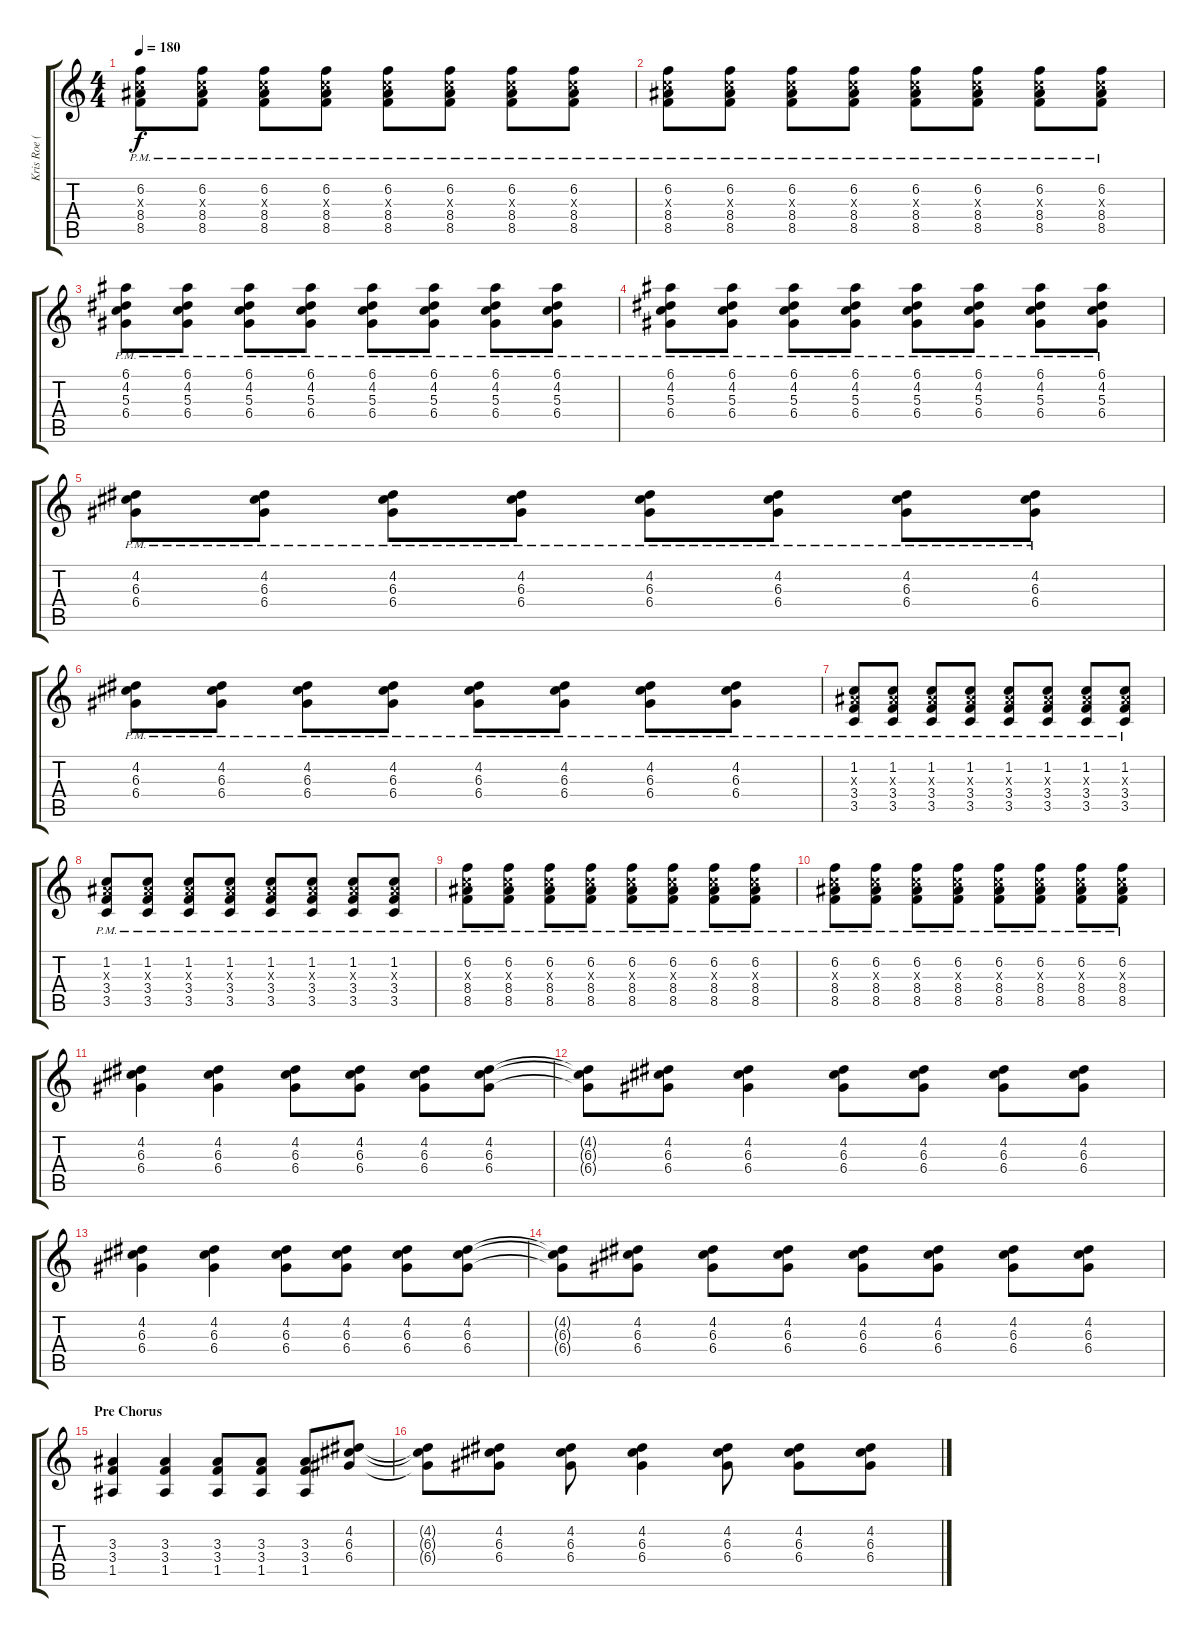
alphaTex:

\track ("Kris Roe (Rythm gtr)" "Kris Roe (") {instrument overdrivenguitar}
\staff {score tabs}
\tuning (E4 B3 G3 D3 A2 E2) {hide}
\ts (4 4)
\tempo 180
\clef g2
\ks c
(6.2{pm} 5.3{x} 8.4{pm} 8.5{pm}).8{dy f} (6.2{pm} 5.3{x} 8.4{pm} 8.5{pm}).8 (6.2{pm} 5.3{x} 8.4{pm} 8.5{pm}).8 (6.2{pm} 5.3{x} 8.4{pm} 8.5{pm}).8 (6.2{pm} 5.3{x} 8.4{pm} 8.5{pm}).8 (6.2{pm} 5.3{x} 8.4{pm} 8.5{pm}).8 (6.2{pm} 5.3{x} 8.4{pm} 8.5{pm}).8 (6.2{pm} 5.3{x} 8.4{pm} 8.5{pm}).8 |
(6.2{pm} 5.3{x} 8.4{pm} 8.5{pm}).8 (6.2{pm} 5.3{x} 8.4{pm} 8.5{pm}).8 (6.2{pm} 5.3{x} 8.4{pm} 8.5{pm}).8 (6.2{pm} 5.3{x} 8.4{pm} 8.5{pm}).8 (6.2{pm} 5.3{x} 8.4{pm} 8.5{pm}).8 (6.2{pm} 5.3{x} 8.4{pm} 8.5{pm}).8 (6.2{pm} 5.3{x} 8.4{pm} 8.5{pm}).8 (6.2{pm} 5.3{x} 8.4{pm} 8.5{pm}).8 |
(6.1{pm} 4.2{pm} 5.3{pm} 6.4{pm}).8 (6.1{pm} 4.2{pm} 5.3{pm} 6.4{pm}).8 (6.1{pm} 4.2{pm} 5.3{pm} 6.4{pm}).8 (6.1{pm} 4.2{pm} 5.3{pm} 6.4{pm}).8 (6.1{pm} 4.2{pm} 5.3{pm} 6.4{pm}).8 (6.1{pm} 4.2{pm} 5.3{pm} 6.4{pm}).8 (6.1{pm} 4.2{pm} 5.3{pm} 6.4{pm}).8 (6.1{pm} 4.2{pm} 5.3{pm} 6.4{pm}).8 |
(6.1{pm} 4.2{pm} 5.3{pm} 6.4{pm}).8 (6.1{pm} 4.2{pm} 5.3{pm} 6.4{pm}).8 (6.1{pm} 4.2{pm} 5.3{pm} 6.4{pm}).8 (6.1{pm} 4.2{pm} 5.3{pm} 6.4{pm}).8 (6.1{pm} 4.2{pm} 5.3{pm} 6.4{pm}).8 (6.1{pm} 4.2{pm} 5.3{pm} 6.4{pm}).8 (6.1{pm} 4.2{pm} 5.3{pm} 6.4{pm}).8 (6.1{pm} 4.2{pm} 5.3{pm} 6.4{pm}).8 |
(4.2{pm} 6.3{pm} 6.4{pm}).8 (4.2{pm} 6.3{pm} 6.4{pm}).8 (4.2{pm} 6.3{pm} 6.4{pm}).8 (4.2{pm} 6.3{pm} 6.4{pm}).8 (4.2{pm} 6.3{pm} 6.4{pm}).8 (4.2{pm} 6.3{pm} 6.4{pm}).8 (4.2{pm} 6.3{pm} 6.4{pm}).8 (4.2{pm} 6.3{pm} 6.4{pm}).8 |
(4.2{pm} 6.3{pm} 6.4{pm}).8 (4.2{pm} 6.3{pm} 6.4{pm}).8 (4.2{pm} 6.3{pm} 6.4{pm}).8 (4.2{pm} 6.3{pm} 6.4{pm}).8 (4.2{pm} 6.3{pm} 6.4{pm}).8 (4.2{pm} 6.3{pm} 6.4{pm}).8 (4.2{pm} 6.3{pm} 6.4{pm}).8 (4.2{pm} 6.3{pm} 6.4{pm}).8 |
(1.2{pm} 3.3{x} 3.4{pm} 3.5{pm}).8 (1.2{pm} 3.3{x} 3.4{pm} 3.5{pm}).8 (1.2{pm} 3.3{x} 3.4{pm} 3.5{pm}).8 (1.2{pm} 3.3{x} 3.4{pm} 3.5{pm}).8 (1.2{pm} 3.3{x} 3.4{pm} 3.5{pm}).8 (1.2{pm} 3.3{x} 3.4{pm} 3.5{pm}).8 (1.2{pm} 3.3{x} 3.4{pm} 3.5{pm}).8 (1.2{pm} 3.3{x} 3.4{pm} 3.5{pm}).8 |
(1.2{pm} 3.3{x} 3.4{pm} 3.5{pm}).8 (1.2{pm} 3.3{x} 3.4{pm} 3.5{pm}).8 (1.2{pm} 3.3{x} 3.4{pm} 3.5{pm}).8 (1.2{pm} 3.3{x} 3.4{pm} 3.5{pm}).8 (1.2{pm} 3.3{x} 3.4{pm} 3.5{pm}).8 (1.2{pm} 3.3{x} 3.4{pm} 3.5{pm}).8 (1.2{pm} 3.3{x} 3.4{pm} 3.5{pm}).8 (1.2{pm} 3.3{x} 3.4{pm} 3.5{pm}).8 |
(6.2{pm} 5.3{x} 8.4{pm} 8.5{pm}).8 (6.2{pm} 5.3{x} 8.4{pm} 8.5{pm}).8 (6.2{pm} 5.3{x} 8.4{pm} 8.5{pm}).8 (6.2{pm} 5.3{x} 8.4{pm} 8.5{pm}).8 (6.2{pm} 5.3{x} 8.4{pm} 8.5{pm}).8 (6.2{pm} 5.3{x} 8.4{pm} 8.5{pm}).8 (6.2{pm} 5.3{x} 8.4{pm} 8.5{pm}).8 (6.2{pm} 5.3{x} 8.4{pm} 8.5{pm}).8 |
(6.2{pm} 5.3{x} 8.4{pm} 8.5{pm}).8 (6.2{pm} 5.3{x} 8.4{pm} 8.5{pm}).8 (6.2{pm} 5.3{x} 8.4{pm} 8.5{pm}).8 (6.2{pm} 5.3{x} 8.4{pm} 8.5{pm}).8 (6.2{pm} 5.3{x} 8.4{pm} 8.5{pm}).8 (6.2{pm} 5.3{x} 8.4{pm} 8.5{pm}).8 (6.2{pm} 5.3{x} 8.4{pm} 8.5{pm}).8 (6.2{pm} 5.3{x} 8.4{pm} 8.5{pm}).8 |
(4.2 6.3 6.4).4 (4.2 6.3 6.4).4 (4.2 6.3 6.4).8 (4.2 6.3 6.4).8 (4.2 6.3 6.4).8 (4.2 6.3 6.4).8 |
(4.2{t} 6.3{t} 6.4{t}).8 (4.2 6.3 6.4).8 (4.2 6.3 6.4).4 (4.2 6.3 6.4).8 (4.2 6.3 6.4).8 (4.2 6.3 6.4).8 (4.2 6.3 6.4).8 |
(4.2 6.3 6.4).4 (4.2 6.3 6.4).4 (4.2 6.3 6.4).8 (4.2 6.3 6.4).8 (4.2 6.3 6.4).8 (4.2 6.3 6.4).8 |
(4.2{t} 6.3{t} 6.4{t}).8 (4.2 6.3 6.4).8 (4.2 6.3 6.4).8 (4.2 6.3 6.4).8 (4.2 6.3 6.4).8 (4.2 6.3 6.4).8 (4.2 6.3 6.4).8 (4.2 6.3 6.4).8 |
\section ("" "Pre Chorus")
(3.3 3.4 1.5).4 (3.3 3.4 1.5).4 (3.3 3.4 1.5).8 (3.3 3.4 1.5).8 (3.3 3.4 1.5).8 (4.2 6.3 6.4).8 |
(4.2{t} 6.3{t} 6.4{t}).8 (4.2 6.3 6.4).8 (4.2 6.3 6.4).8 (4.2 6.3 6.4).4 (4.2 6.3 6.4).8 (4.2 6.3 6.4).8 (4.2 6.3 6.4).8
